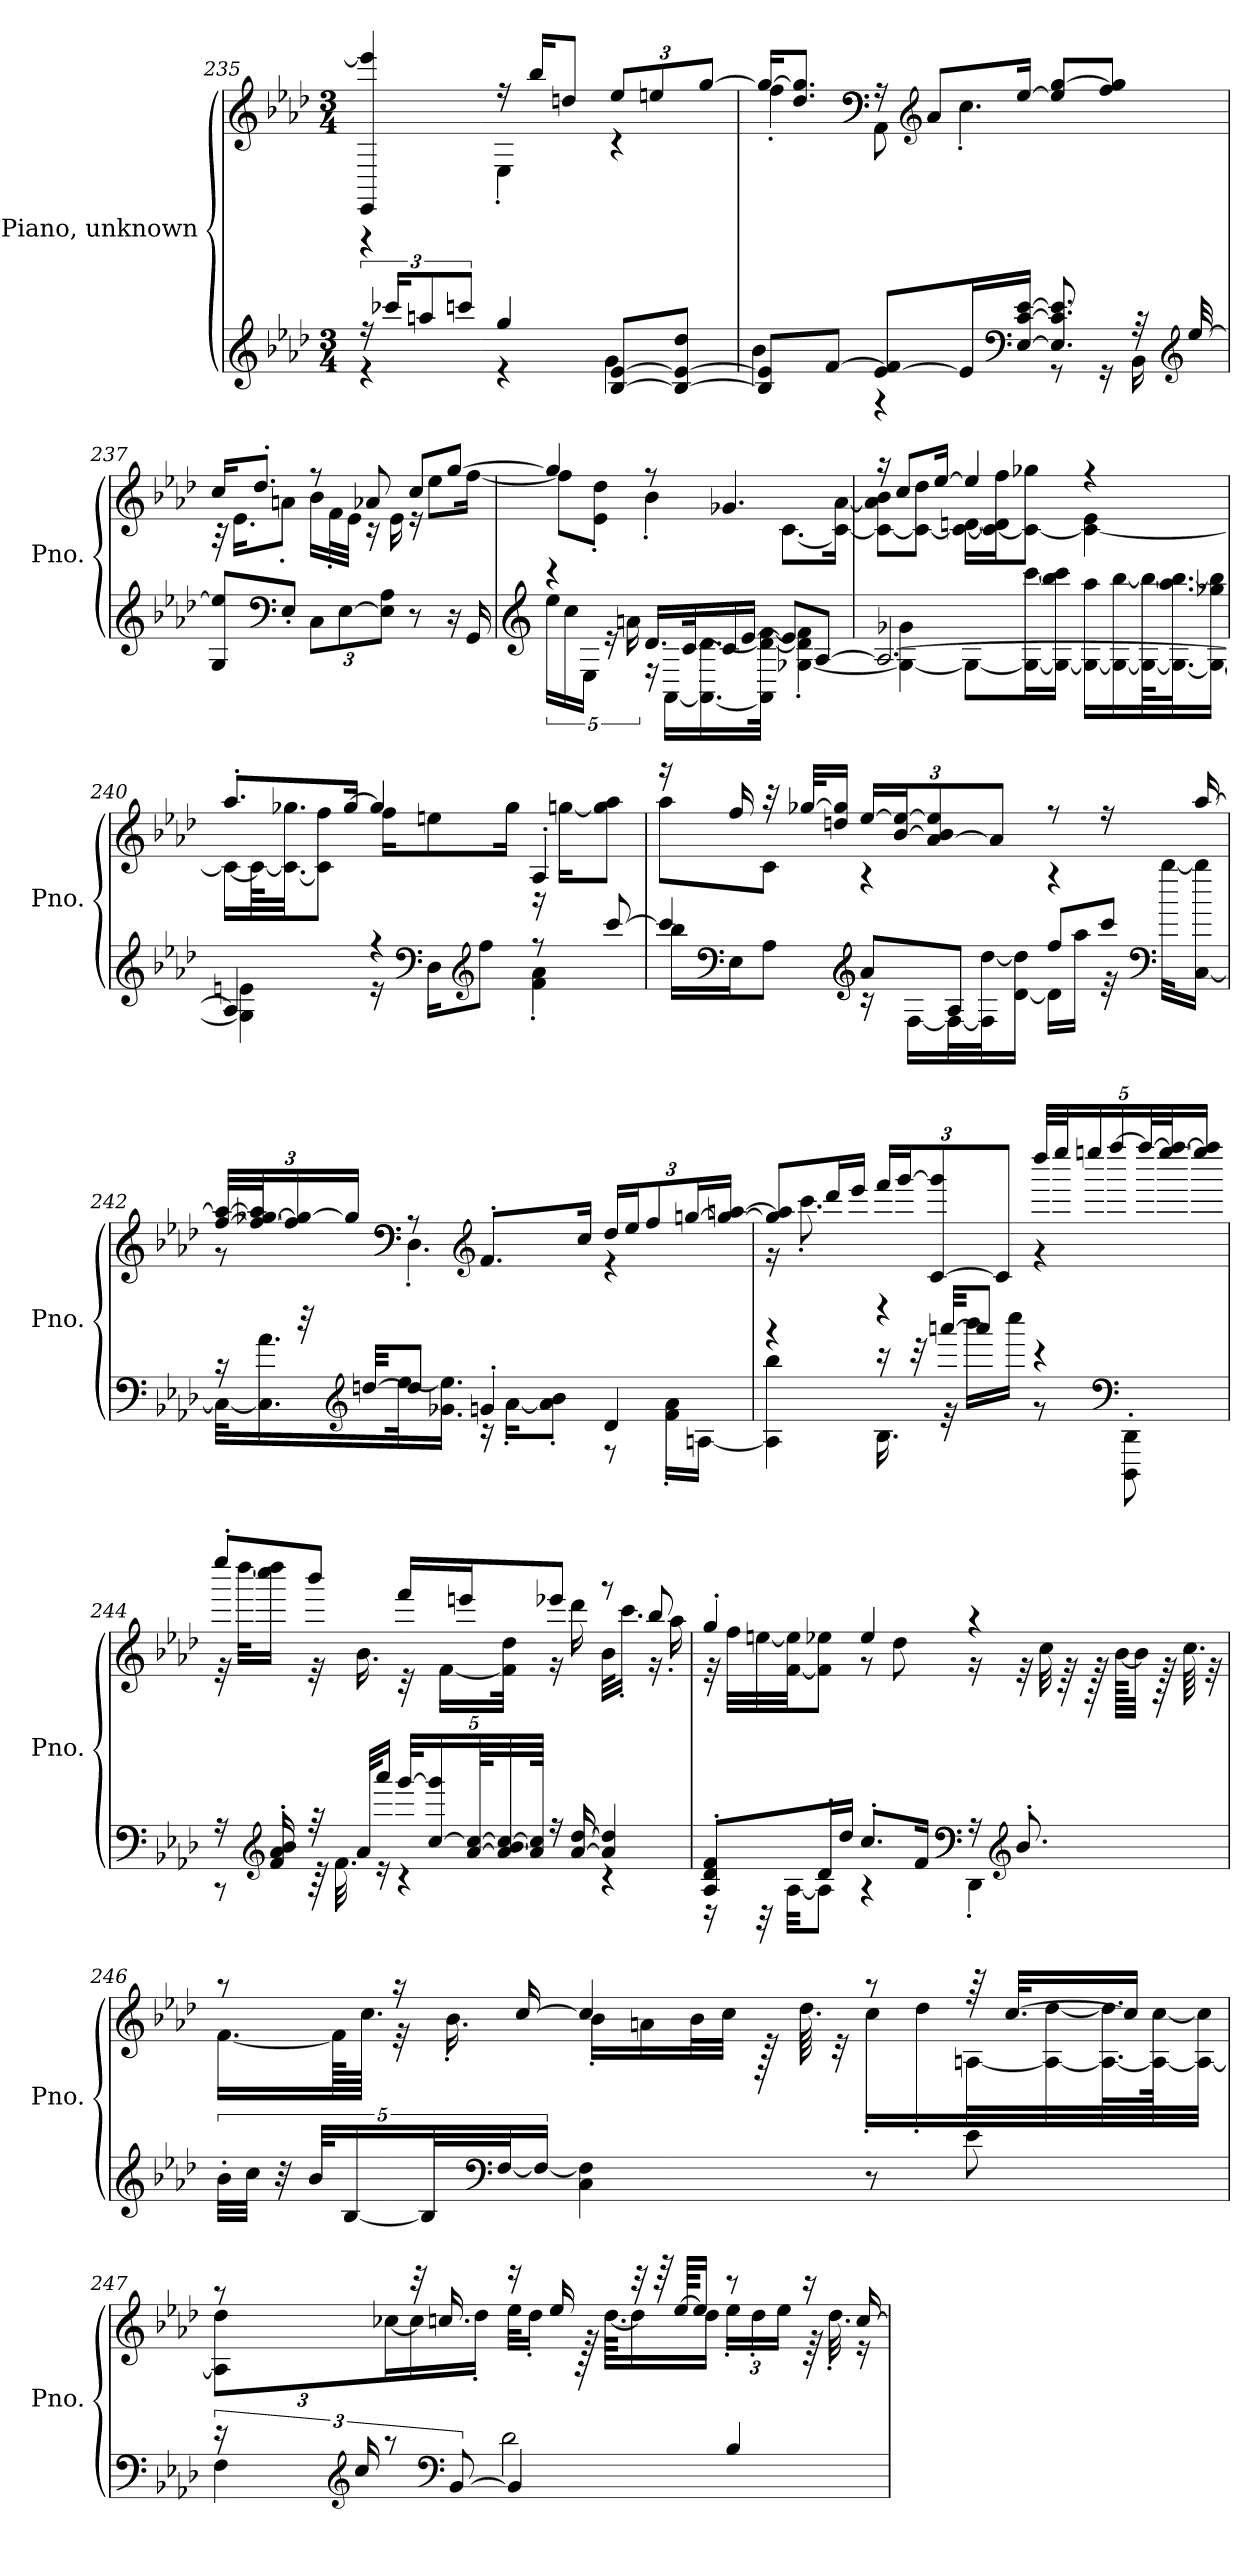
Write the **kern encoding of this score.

**kern	**kern
*part1	*part1
*staff2	*staff1
*I"Piano, unknown	*
*I'Pno.	*
!!LO:LB:g=z
*clefG2	*clefG2
*k[b-e-a-d-]	*k[b-e-a-d-]
*M3/4	*M3/4
=235	=235
*^	*^
24r	4r	4EE-/ 4eee-/]	4r
24ccc-X/KL	.	.	.
12aan/	.	.	.
12cccn/J	.	.	.
4gg/	4r	16r	4E-'\
.	.	16bb-/KL	.
.	.	8ddn/J	.
*	*	*Xbrackettup	*
[8B-/ [8e-/L	4g\	12ee-/L	4r
.	.	12een/	.
8B-/_ 8e-/_ 8dd-/J	.	.	.
.	.	[12gg/J	.
=236	=236	=236	=236
8B-/] 8e-/]L	4b-\	16gg/KL_	4ff'\
.	.	8.dd-/ 8.gg/]J	.
[8f/J	.	.	.
*	*	*clefF4	*
[8e-/ 8f/]L	4r	16r	8AA-\
*	*	*clefG2	*
.	.	8a-/L	.
16e-/L]	.	.	4.cc'\
*clefF4	*	*	*
[16E-/ [16c/ [16e-/JJ	.	[16ee-/Jk	.
8.E-/] 8.c/] 8.e-/]	8r	8ee-/] [8gg/L	.
.	16r	8ff/ 8gg/]J	.
32r	16BB-\	.	.
*clefG2	*	*	*
[32ee-/	.	.	.
*v	*v	*	*
!!LO:LB:g=z	!!
=237	=237	=237
8G/ 8ee-/]L	16cc/KL	32r
.	.	16.e-\KL
.	8.dd-'/J	.
*clefF4	*	*
8E-'/J	.	8an'\J
*Xbrackettup	*	*
12C\L	8r	16b-\LL
.	.	32f'\L
[12E-\	.	.
.	.	32e-\JJJ
.	8a-X/	16r
12E-\] 12A-\J	.	.
.	.	16e-\
8r	8cc/L	16r
.	.	8ee-\L
16r	[8gg/J	.
16GG/	.	[16ff\Jk
=238	=238	=238
*clefG2	*	*
*^	*	*
*	*brackettup	*	*
4r	20ee-\LL	4gg/]	8ff\L]
.	20cc\	.	.
.	20E-\JJ	.	.
.	.	.	8e-\' 8dd-\'J
.	20r	.	.
.	20an\	.	.
16.d-/LL	16r	8r	4b-'\
.	[16AA-\LL	.	.
[32c/K	.	.	.
16c/]	16.AA-\_ [16.d-\	4.g-X/	.
[16e-/JJ	.	.	.
.	32AA-\] 32d-\_ [32f\JJk	.	.
8e-/L]	[4G-X\' 4d-\]' 4f\]'	.	[8.c\L
[8A-/J	.	.	.
.	.	.	16c\_ [16a-\Jk
!!LO:LB:g=z	!!
=239	=239	=239	=239
2.A-/_	4G-\_ 4g-X\	16r	8c\_ 8a-\] 8b-\L
.	.	8cc/L	.
.	.	.	8c\_ 8dd-\J
.	.	[16ee-/Jk	.
.	8G-\L_	4ee-/]	16c\_ [16dn\LL
.	.	.	16c\_ 16d\] 16ff\J
.	16G-\_ [16ccc\L	.	8c\_ 8gg-X\J
.	16G-\_ 16bb-\ 16ccc\]JJ	.	.
.	16G-\_ 16aa-\LL	4r	4c\_ 4e-\
.	16G-\_ [16bb-\	.	.
.	64G-\_ 64bb-\_KL	.	.
.	32.G-\_ 32.aa-\ 32.bb-\_J	.	.
.	16G-\_ 16gg-X\ 16bb-\]JJ	.	.
=240	=240	=240	=240
4A-/]	4G-\] 4en\	8.aa-'/L	16c\LL_
.	.	.	64c\KL_
.	.	.	32.c\_ 32.gg-X\JJ
.	.	.	8c\] 8ff\J
.	.	[16gg-/Jk	.
4r	16r	4gg-/]	16ff\KL
*clefF4	*	*	*
.	16D-\KL	.	8een\
*clefG2	*	*	*
.	8ff\J	.	.
.	.	.	16gg-\Jk
8r	4f\' 4a-\'	4A-'/	16r
.	.	.	[16ggn\KL
[8ccc/	.	.	8gg\] 8aa-\J
!!LO:LB:g=z	!!
=241	=241	=241	=241
4ccc/]	16bb-\LL	16r	8aa-\L
*clefF4	*	*	*
.	16E-\J	16ff/	.
.	8A-\J	32r	8c\J
.	.	[32gg-X/KLL	.
.	.	16ddn/ 16gg-/]JJ	.
*clefG2	*	*	*
8a-/L	16r	[24ee-/LL	4r
.	.	[24b-/ 24ee-/_J	.
.	[16F\LL	.	.
.	.	[12a-/ 12b-/] 12ee-/]	.
8A-/J	32F\L_	.	.
.	32F\] [32dd-\J	.	.
.	.	12a-/J]	.
.	[16d-\ 16dd-\]JJ	.	.
8ff/L	16d-\LL]	8r	4r
.	16aa-\JJ	.	.
8ccc/J	32r	16r	.
*clefF4	*	*	*
.	[32bb-\KLL	.	.
.	[16C\ 16bb-\]JJ	[16aa-/	.
!!LO:PB:g=z	!!
=242	=242	=242	=242
16r	32C\KLL_	[48ff/ 48aa-/_LLL	8r
.	.	48ff/_ [48gg-X/ 48aa-/]J	.
.	16.C\] 16.a-\	.	.
.	.	24ff/] 24gg-/_	.
32r	.	.	.
.	.	24gg-/JJ]	.
*clefG2	*	*	*
[32ddn/KKL	.	.	.
*	*	*clefF4	*
8dd/J]	[32ee-\K	8r	4.D-'\
.	16.g-X\ 16.ee-\]JJ	.	.
*	*	*clefG2	*
4gn'/	16r	8.f'/L	.
.	[16a-'\KL	.	.
.	8a-\]' 8b-\'J	.	.
.	.	16cc/Jk	.
4d-/	8r	24dd-/LL	4r
.	.	24ee-/J	.
.	.	12ff/	.
.	16f\' 16a-\'LL	.	.
.	.	[24ggn/L	.
.	[16An\JJ	.	.
.	.	24gg/_ [24aan/JJ	.
!!LO:LB:g=z	!!
=243	=243	=243	=243
4r	4A\] 4bb-\	8gg/] 8aa/]L	16r
.	.	.	8.ccc'\
.	.	16ddd-/L	.
.	.	16eee-/JJ	.
16r	16.B-\	24fff/LL	4r
.	.	[24ggg/J	.
32r	.	.	.
.	.	[12c/ 12ggg/]	.
[32aaan/KKL	32r	.	.
8aaa/J]	16bbb-\LL	.	.
.	.	12c/J]	.
.	16cccc\JJ	.	.
4r	8r	40dddd-/LLL	4r
.	.	40eeee-/J	.
.	.	20eeeen/	.
.	.	[20ffff/	.
*clefF4	*	*	*
.	8DDD-\' 8DD-\'	.	.
.	.	40ffff/L_	.
.	.	[40eeee/ 40ffff/_J	.
.	.	20eeee/] 20ffff/]JJ	.
!!LO:LB:g=z	!!
=244	=244	=244	=244
16r	8r	8eeee-'/L	32r
.	.	.	[32dddd-\KLL
*clefG2	*	*	*
16f/' 16a-/' 16b-/'	.	.	16cccc\ 16dddd-\]JJ
32r	64r	8bbb-/J	32r
.	32.f\	.	.
32a-/KLL	.	.	16.b-\
16aaa-/JJ	16r	.	.
*Xbrackettup	*	*	*
[40ggg/KLL	4r	16fff/LL	32r
[20cc/ 20ggg/]	.	.	.
.	.	.	[16f\LL
.	.	16eeen/J	.
[80a-/ 80cc/_KL	.	.	.
40a-/_ 40b-/ 40cc/_	.	.	.
.	.	.	32f\] 32dd-\JJk
80a-/] 80cc/]JJJk	.	.	.
16r	.	8eee-X/J	16r
[16a-/ [16dd-/	.	.	16ddd-\
4a-/] 4dd-/]	4r	8r	32b-\KLL
.	.	.	16.ccc'\JJ
.	.	8bb-/	16r
.	.	.	16aa-'\
!!LO:LB:g=z	!!
=245	=245	=245	=245
8A-/' 8d-/' 8f/'L	16r	4gg'/	32r
.	.	.	32ff\LLL
.	32r	.	[32een\
.	[32A-\KKL	.	[32f\ 32ee\]JJ
16d-'/L	8A-\J]	.	8f\] 8ee-X\J
16dd-/JJ	.	.	.
8.cc'/L	4r	4ee-/	8r
.	.	.	8dd-\
16f/Jk	.	.	.
*clefF4	*	*	*
16r	4DD-'\	4r	16r
*clefG2	*	*	*
8.b-'/	.	.	32r
.	.	.	32cc\
.	.	.	64r
.	.	.	128r
.	.	.	[128b-\KKLLL
.	.	.	32b-\JJJ]
.	.	.	128r
.	.	.	64.cc\
.	.	.	32r
*v	*v	*	*
!!LO:LB:g=z	!!
=246	=246	=246
*brackettup	*	*
40b-'\LLL	8r	[16.f\LL
40cc\JJJ	.	.
40r	.	.
40b-/KLL	.	.
.	.	128f\KLL]
[20B-/	.	.
.	.	64.cc\JJJJ
.	16r	32r
40B-/L]	.	.
.	.	16.b-'\
*clefF4	*	*
[40F/J	.	.
.	[16cc/	.
20F/JJ_	.	.
4C\ 4F\]	4cc/]	16b-'\LL
.	.	16an\
.	.	32b-\L
.	.	32cc\JJJ
.	.	128r
.	.	64.dd-\
.	.	32r
8r	8r	16cc'\LL
.	.	16dd-'\
8e-\	64r	[32An\L
.	[32.cc/KLL	.
.	.	32A\_ [32dd-\
.	16cc/JJ]	64.A\_ 64.dd-\]L
.	.	128A\_ [128cc\JK
.	.	32A\_ 32cc\]JJJ
!!LO:LB:g=z	!!
=247	=247	=247
*^	*	*
24r	4F\	8r	12A\] 12dd-\L
*clefG2	*	*	*
24cc/	.	.	.
12r	.	.	[24cc-X\L
.	.	32r	16cc-\]
.	.	16.ccn/	.
*clefF4	*	*	*
[12BB-/	.	.	.
.	.	.	16dd-'\JJ
4BB-/]	2d-\	16r	32ee-\KLL
.	.	.	16dd-'\JJ
.	.	16ee-/	.
.	.	.	128r
.	.	.	[64.dd-\KKLL
.	.	32r	16dd-\]
.	.	64r	.
.	.	[64ee-/KKLL	.
.	.	16ee-/JJ]	16dd-\JJ
4B-/	.	8r	24ee-'\LL
.	.	.	24dd-'\
.	.	.	24ee-\JJ
.	.	16r	64r
.	.	.	32.dd-'\
.	.	[16cc/	16r
*v	*v	*	*
*	*v	*v
=	=
*-	*-
